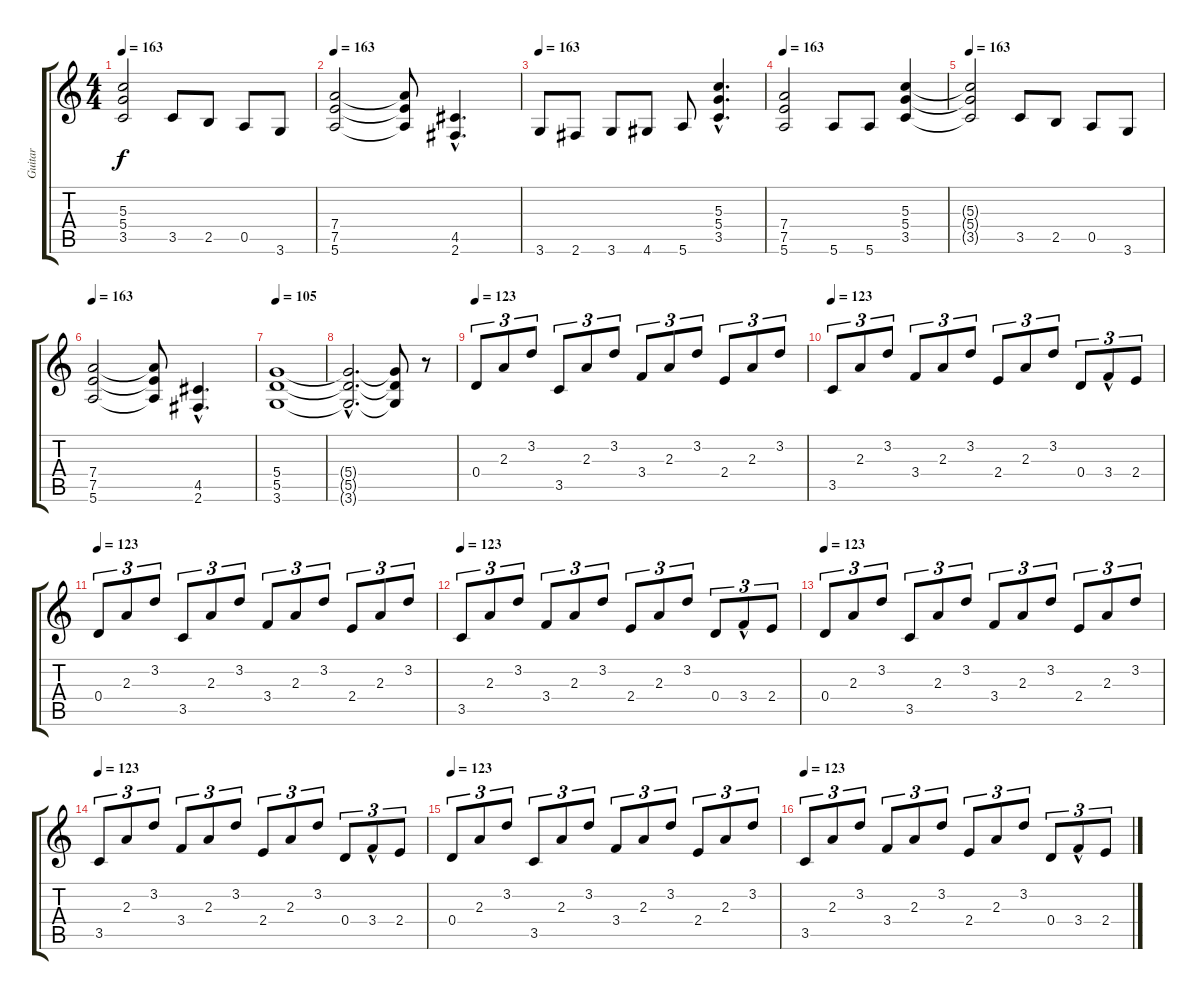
\track ("Guitar " "Guitar ") {instrument distortionguitar}
\staff {score tabs}
\tuning (E4 B3 G3 D3 A2 E2) {hide}
\ts (4 4)
\tempo 163
\clef g2
\ks c
(5.3{t} 5.4{t} 3.5{t}).2{dy f} 3.5.8 2.5.8 0.5.8 3.6.8 |
\tempo 163
(7.4 7.5 5.6).2 (7.4{t} 7.5{t} 5.6{t}).8 (4.5{hac} 2.6{hac}).4{d} |
\tempo 163
3.6.8 2.6.8 3.6.8 4.6.8 5.6.8 (5.3{hac} 5.4{hac} 3.5{hac}).4{d} |
\tempo 163
(7.4 7.5 5.6).2 5.6.8 5.6.8 (5.3 5.4 3.5).4 |
\tempo 163
(5.3{t} 5.4{t} 3.5{t}).2 3.5.8 2.5.8 0.5.8 3.6.8 |
\tempo 163
(7.4 7.5 5.6).2 (7.4{t} 7.5{t} 5.6{t}).8 (4.5{hac} 2.6{hac}).4{d} |
\tempo 105
(5.4 5.5 3.6).1{volume 12} |
(5.4{hac t} 5.5{hac t} 3.6{hac t}).2{d} (5.4{t} 5.5{t} 3.6{t}).8 r.8 |
\tempo 123
0.4.8{tu (3 2)} 2.3.8{tu (3 2)} 3.2.8{tu (3 2)} 3.5.8{tu (3 2)} 2.3.8{tu (3 2)} 3.2.8{tu (3 2)} 3.4.8{tu (3 2)} 2.3.8{tu (3 2)} 3.2.8{tu (3 2)} 2.4.8{tu (3 2)} 2.3.8{tu (3 2)} 3.2.8{tu (3 2)} |
\tempo 123
3.5.8{tu (3 2)} 2.3.8{tu (3 2)} 3.2.8{tu (3 2)} 3.4.8{tu (3 2)} 2.3.8{tu (3 2)} 3.2.8{tu (3 2)} 2.4.8{tu (3 2)} 2.3.8{tu (3 2)} 3.2.8{tu (3 2)} 0.4.8{tu (3 2)} 3.4{hac}.8{tu (3 2)} 2.4.8{tu (3 2)} |
\tempo 123
0.4.8{tu (3 2)} 2.3.8{tu (3 2)} 3.2.8{tu (3 2)} 3.5.8{tu (3 2)} 2.3.8{tu (3 2)} 3.2.8{tu (3 2)} 3.4.8{tu (3 2)} 2.3.8{tu (3 2)} 3.2.8{tu (3 2)} 2.4.8{tu (3 2)} 2.3.8{tu (3 2)} 3.2.8{tu (3 2)} |
\tempo 123
3.5.8{tu (3 2)} 2.3.8{tu (3 2)} 3.2.8{tu (3 2)} 3.4.8{tu (3 2)} 2.3.8{tu (3 2)} 3.2.8{tu (3 2)} 2.4.8{tu (3 2)} 2.3.8{tu (3 2)} 3.2.8{tu (3 2)} 0.4.8{tu (3 2)} 3.4{hac}.8{tu (3 2)} 2.4.8{tu (3 2)} |
\tempo 123
0.4.8{tu (3 2)} 2.3.8{tu (3 2)} 3.2.8{tu (3 2)} 3.5.8{tu (3 2)} 2.3.8{tu (3 2)} 3.2.8{tu (3 2)} 3.4.8{tu (3 2)} 2.3.8{tu (3 2)} 3.2.8{tu (3 2)} 2.4.8{tu (3 2)} 2.3.8{tu (3 2)} 3.2.8{tu (3 2)} |
\tempo 123
3.5.8{tu (3 2)} 2.3.8{tu (3 2)} 3.2.8{tu (3 2)} 3.4.8{tu (3 2)} 2.3.8{tu (3 2)} 3.2.8{tu (3 2)} 2.4.8{tu (3 2)} 2.3.8{tu (3 2)} 3.2.8{tu (3 2)} 0.4.8{tu (3 2)} 3.4{hac}.8{tu (3 2)} 2.4.8{tu (3 2)} |
\tempo 123
0.4.8{tu (3 2)} 2.3.8{tu (3 2)} 3.2.8{tu (3 2)} 3.5.8{tu (3 2)} 2.3.8{tu (3 2)} 3.2.8{tu (3 2)} 3.4.8{tu (3 2)} 2.3.8{tu (3 2)} 3.2.8{tu (3 2)} 2.4.8{tu (3 2)} 2.3.8{tu (3 2)} 3.2.8{tu (3 2)} |
\tempo 123
3.5.8{tu (3 2)} 2.3.8{tu (3 2)} 3.2.8{tu (3 2)} 3.4.8{tu (3 2)} 2.3.8{tu (3 2)} 3.2.8{tu (3 2)} 2.4.8{tu (3 2)} 2.3.8{tu (3 2)} 3.2.8{tu (3 2)} 0.4.8{tu (3 2)} 3.4{hac}.8{tu (3 2)} 2.4.8{tu (3 2)}
